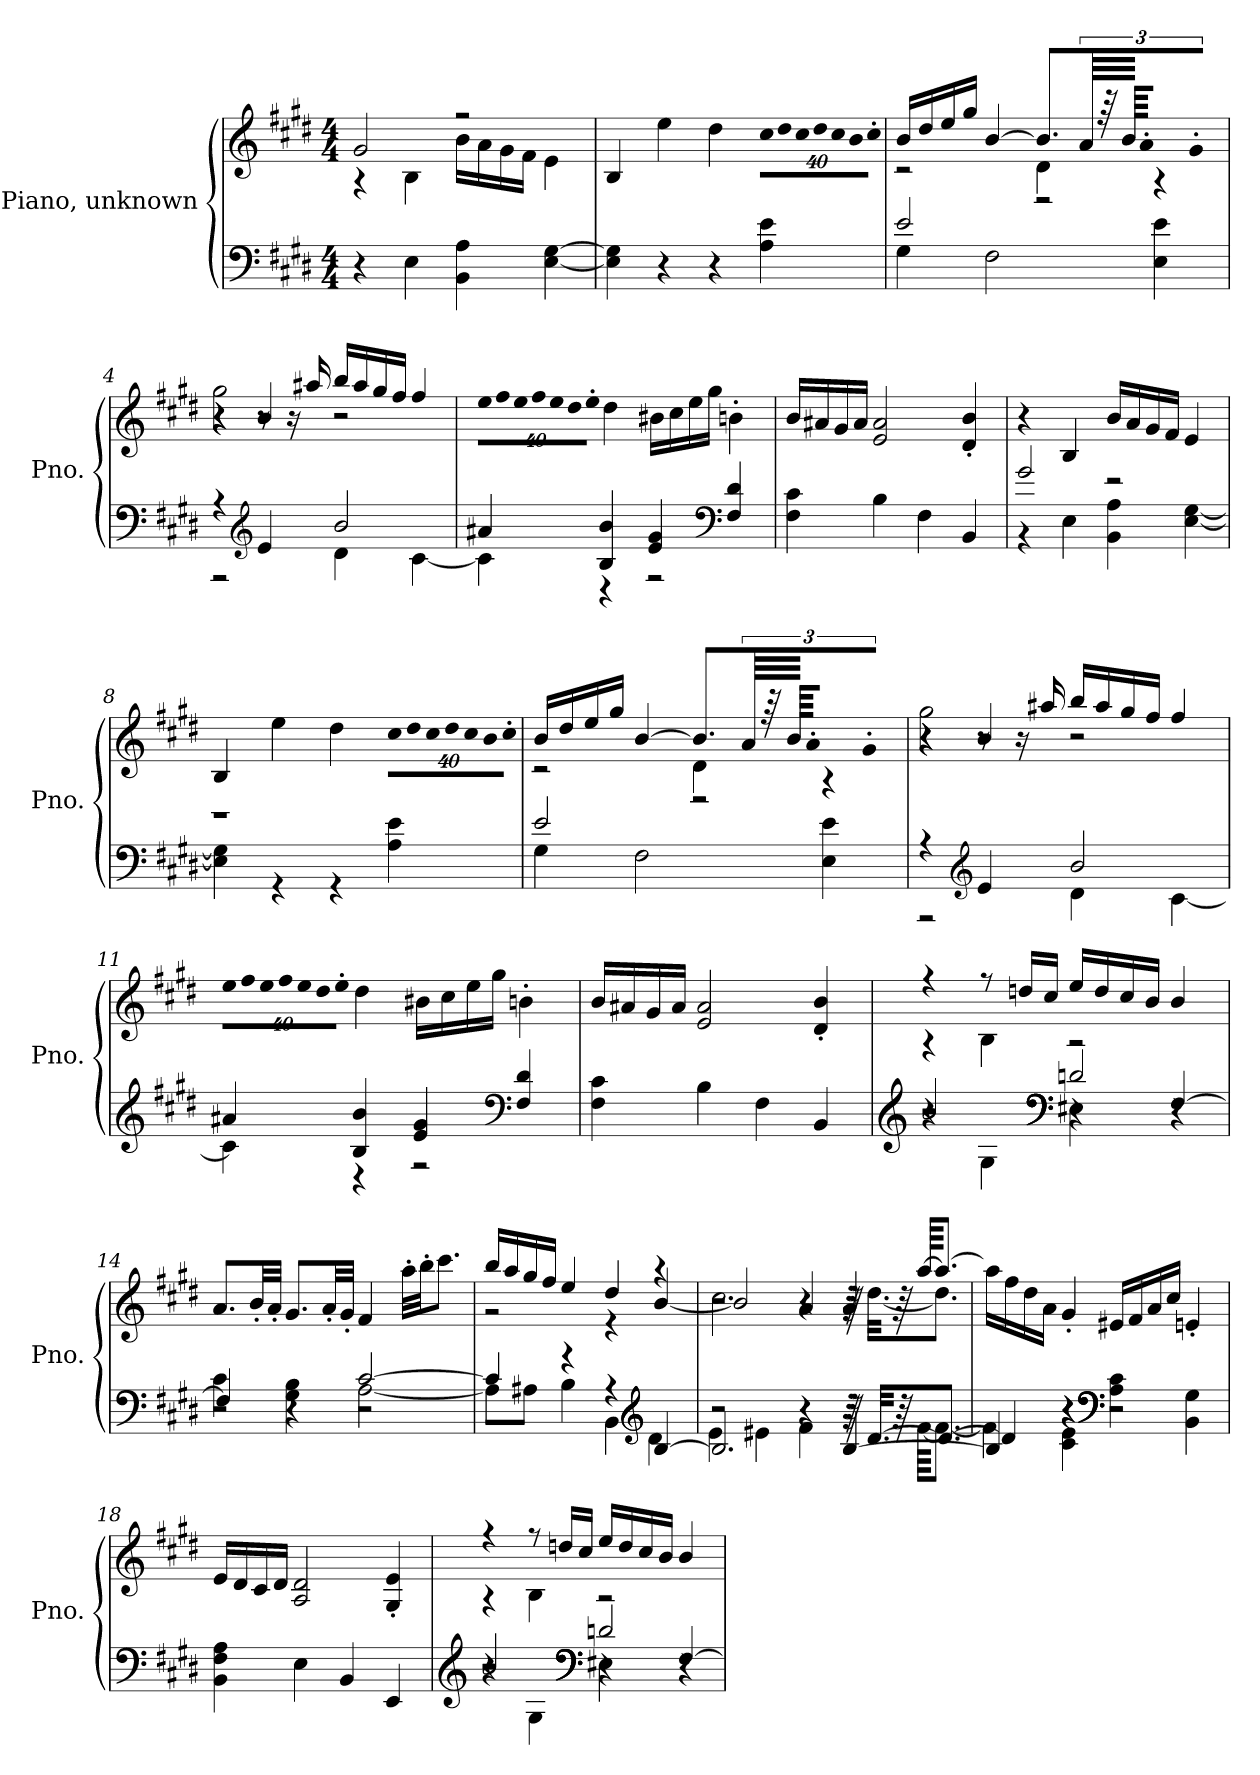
**kern	**kern
*part1	*part1
*staff2	*staff1
*I"Piano, unknown	*
*I'Pno.	*
*clefF4	*clefG2
*k[f#c#g#d#]	*k[f#c#g#d#]
*M4/4	*M4/4
*MM120	*MM120
=1	=1
*	*^
4r	2g#/	4r
4E\	.	4B\
4BB\ 4A\	2r	16b\LL
.	.	16a\
.	.	16g#\
.	.	16f#\JJ
[4E\ [4G#\	.	4e\
*	*v	*v
=2	=2
4E\] 4G#\]	4B/
4r	4ee\
4r	4dd#\
*	*Xbrackettup
!	!LO:N:vis=32
4A\ 4e\	640%23cc#\LLL
!	!LO:N:vis=32
.	640%23dd#\
!	!LO:N:vis=32
.	640%23cc#\
!	!LO:N:vis=32
.	640%23dd#\
!	!LO:N:vis=32
.	640%23cc#\
!	!LO:N:vis=32
.	640%23b\
!	!LO:N:vis=32
.	640%23cc#'\JJJ
640ryy	.
=3	=3
*^	*^
2e/	4G#\	16b/LL	2r
.	.	16dd#/	.
.	.	16ee/	.
.	.	16gg#/JJ	.
.	2F#\	[4b/	.
2r	.	8.b/L]	4d#\
*	*	*brackettup	*
.	.	96a/Jkkk	.
.	.	96r	.
.	.	96b/KLLL	.
.	.	32a'/JJJ	.
.	4E\ 4e\	4g#'/	4r
!!LO:LB:g=z
=4	=4	=4	=4
*	*	*	*^
4r	2r	4r	2gg#\	4r
*clefG2	*	*	*	*
4e/	.	8r	.	4b/
.	.	16r	.	.
.	.	16aa#X/	.	.
2b/	4d#\	16bb/LL	2r	2r
.	.	16aa#/	.	.
.	.	16gg#/	.	.
.	.	16ff#/JJ	.	.
.	[4c#\	4ff#/	.	.
*	*	*v	*v	*v
=5	=5	=5
*	*	*Xbrackettup
!	!	!LO:N:vis=32
4a#X/	4c#\]	640%23ee\LLL
!	!	!LO:N:vis=32
.	.	640%23ff#\
!	!	!LO:N:vis=32
.	.	640%23ee\
!	!	!LO:N:vis=32
.	.	640%23ff#\
!	!	!LO:N:vis=32
.	.	640%23ee\
!	!	!LO:N:vis=32
.	.	640%23dd#\
!	!	!LO:N:vis=32
.	.	640%23ee'\JJJ
4B/ 4b/	4r	.
.	.	4dd#\
4e/ 4g#/	2r	.
.	.	16b#X\LL
.	.	16cc#\
.	.	16ee\
.	.	16gg#\JJ
*clefF4	*	*
4F#/ 4d#/	.	.
.	.	4bn'\
640ryy	640ryy	.
*v	*v	*
=6	=6
4F#\ 4c#\	16b/LL
.	16a#X/
.	16g#/
.	16a#/JJ
4B\	2e/ 2a#/
4F#\	.
4BB/	4d#/' 4b/'
!!LO:LB:g=z
=7	=7
*^	*
2g#/	4r	4r
.	4E\	4B/
2r	4BB\ 4A\	16b/LL
.	.	16a/
.	.	16g#/
.	.	16f#/JJ
.	[4E\ [4G#\	4e/
=8	=8	=8
1r	4E\] 4G#\]	4B/
.	4r	4ee\
.	4r	4dd#\
!	!	!LO:N:vis=32
.	4A\ 4e\	640%23cc#\LLL
!	!	!LO:N:vis=32
.	.	640%23dd#\
!	!	!LO:N:vis=32
.	.	640%23cc#\
!	!	!LO:N:vis=32
.	.	640%23dd#\
!	!	!LO:N:vis=32
.	.	640%23cc#\
!	!	!LO:N:vis=32
.	.	640%23b\
!	!	!LO:N:vis=32
.	.	640%23cc#'\JJJ
640ryy	640ryy	.
=9	=9	=9
*	*	*^
2e/	4G#\	16b/LL	2r
.	.	16dd#/	.
.	.	16ee/	.
.	.	16gg#/JJ	.
.	2F#\	[4b/	.
2r	.	8.b/L]	4d#\
*	*	*brackettup	*
.	.	96a/Jkkk	.
.	.	96r	.
.	.	96b/KLLL	.
.	.	32a'/JJJ	.
.	4E\ 4e\	4g#'/	4r
!!LO:LB:g=z
=10	=10	=10	=10
*	*	*	*^
4r	2r	4r	2gg#\	4r
*clefG2	*	*	*	*
4e/	.	8r	.	4b/
.	.	16r	.	.
.	.	16aa#X/	.	.
2b/	4d#\	16bb/LL	2r	2r
.	.	16aa#/	.	.
.	.	16gg#/	.	.
.	.	16ff#/JJ	.	.
.	[4c#\	4ff#/	.	.
*	*	*v	*v	*v
=11	=11	=11
*	*	*Xbrackettup
!	!	!LO:N:vis=32
4a#X/	4c#\]	640%23ee\LLL
!	!	!LO:N:vis=32
.	.	640%23ff#\
!	!	!LO:N:vis=32
.	.	640%23ee\
!	!	!LO:N:vis=32
.	.	640%23ff#\
!	!	!LO:N:vis=32
.	.	640%23ee\
!	!	!LO:N:vis=32
.	.	640%23dd#\
!	!	!LO:N:vis=32
.	.	640%23ee'\JJJ
4B/ 4b/	4r	.
.	.	4dd#\
4e/ 4g#/	2r	.
.	.	16b#X\LL
.	.	16cc#\
.	.	16ee\
.	.	16gg#\JJ
*clefF4	*	*
4F#/ 4d#/	.	.
.	.	4bn'\
640ryy	640ryy	.
*v	*v	*
=12	=12
4F#\ 4c#\	16b/LL
.	16a#X/
.	16g#/
.	16a#/JJ
4B\	2e/ 2a#/
4F#\	.
4BB/	4d#/' 4b/'
!!LO:LB:g=z
=13	=13
*clefG2	*
*^	*^
*	*^	*	*
2b/	4r	2r	4r	4r
.	4G#\	.	8r	4B\
.	.	.	16ddn/LL	.
.	.	.	16cc#/JJ	.
*clefF4	*	*	*	*
2dn/	4E#X\	4r	16ee/LL	2r
.	.	.	16dd/	.
.	.	.	16cc#/	.
.	.	.	16b/JJ	.
.	4r	[4F#/	4b/	.
*	*	*	*v	*v
=14	=14	=14	=14
2r	4c#\	4F#/]	8.a/L
.	.	.	32b'/LL
.	.	.	32a'/JJJ
.	4G#\ 4B\	4r	8.g#/L
.	.	.	32a'/LL
.	.	.	32g#'/JJJ
[2c#/	[2A\	2r	4f#/
.	.	.	32aa'\LLL
.	.	.	32bb'\JJ
.	.	.	8.ccc#\J
*	*v	*v	*
=15	=15	=15
*	*	*^
4c#/]	8A\L]	16bb/LL	2r
.	.	16aa/	.
.	8A#X\J	16gg#/	.
.	.	16ff#/JJ	.
4r	4B\	4ee/	.
4r	4BB\	4dd#/	4r
*clefG2	*	*	*
[4B/	4d#\	4r	[4b/
!!LO:LB:g=z
=16	=16	=16	=16
*	*^	*	*^
2.B/]	4e\	2r	2r	2.cc#\	2b/]
.	4e#X\	.	.	.	.
.	4f#\	4r	4a/	.	4r
[4B/	32r	64r	32r	64r	4a/
.	.	[32.d#/KKL	.	[32.dd#\KKL	.
.	64r	.	64r	.	.
.	[64f#\KKKL	.	[64aa/KKKL	.	.
.	8.f#\J_	8.d#/J_	8.aa/J_	8.dd#\J]	.
*	*	*	*v	*v	*v
=17	=17	=17	=17
4B/]	4f#\]	4d#/]	16aa\LL]
.	.	.	16ff#\
.	.	.	16dd#\
.	.	.	16a\JJ
4r	4c#\ 4e\	4r	4g#'/
*clefF4	*	*	*
2r	4A\ 4c#\	2r	16e#X/LL
.	.	.	16f#/
.	.	.	16a/
.	.	.	16cc#/JJ
.	4BB\ 4G#\	.	4en'/
*v	*v	*v	*
=18	=18
4BB\ 4F#\ 4A\	16e/LL
.	16d#/
.	16c#/
.	16d#/JJ
4E\	2A/ 2d#/
4BB/	.
4EE/	4G#/' 4e/'
!!LO:PB:g=z
=19	=19
*clefG2	*
*^	*^
*	*^	*	*
2b/	4r	2r	4r	4r
.	4G#\	.	8r	4B\
.	.	.	16ddn/LL	.
.	.	.	16cc#/JJ	.
*clefF4	*	*	*	*
2dn/	4E#X\	4r	16ee/LL	2r
.	.	.	16dd/	.
.	.	.	16cc#/	.
.	.	.	16b/JJ	.
.	4r	[4F#/	4b/	.
*v	*v	*v	*	*
*	*v	*v
=	=
*-	*-
